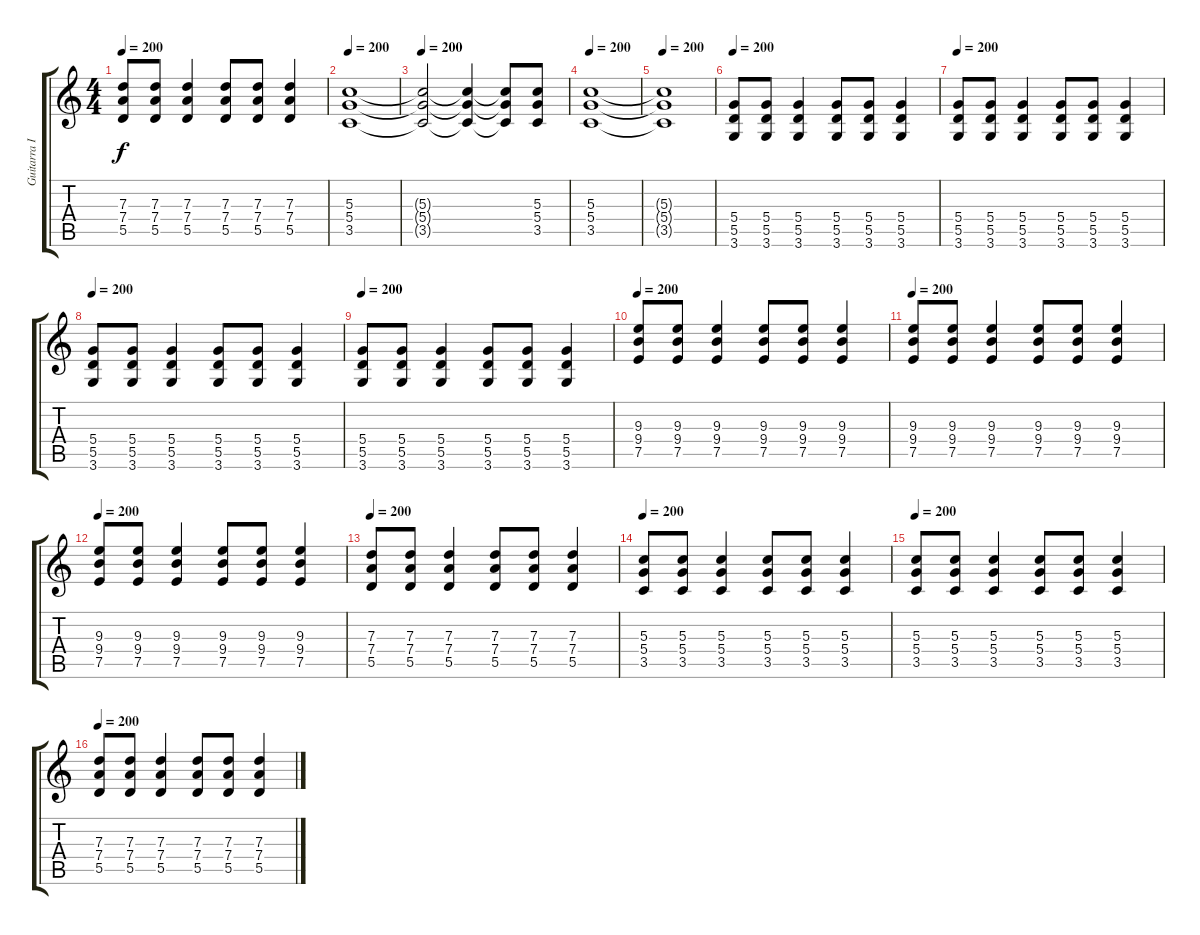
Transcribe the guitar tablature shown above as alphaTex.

\track ("Guitarra I" "Guitarra I") {instrument overdrivenguitar}
\staff {score tabs}
\tuning (E4 B3 G3 D3 A2 E2) {hide}
\ts (4 4)
\tempo 200
\clef g2
\ks c
(7.3{t} 7.4{t} 5.5{t}).8{dy f} (7.3 7.4 5.5).8 (7.3 7.4 5.5).4 (7.3 7.4 5.5).8 (7.3 7.4 5.5).8 (7.3 7.4 5.5).4 |
\tempo 200
(5.3 5.4 3.5).1 |
\tempo 200
(5.3{t} 5.4{t} 3.5{t}).2 (5.3{t} 5.4{t} 3.5{t}).4 (5.3{t} 5.4{t} 3.5{t}).8 (5.3 5.4 3.5).8 |
\tempo 200
(5.3 5.4 3.5).1 |
\tempo 200
(5.3{t} 5.4{t} 3.5{t}).1 |
\tempo 200
(5.4 5.5 3.6).8 (5.4 5.5 3.6).8 (5.4 5.5 3.6).4 (5.4 5.5 3.6).8 (5.4 5.5 3.6).8 (5.4 5.5 3.6).4 |
\tempo 200
(5.4 5.5 3.6).8 (5.4 5.5 3.6).8 (5.4 5.5 3.6).4 (5.4 5.5 3.6).8 (5.4 5.5 3.6).8 (5.4 5.5 3.6).4 |
\tempo 200
(5.4 5.5 3.6).8 (5.4 5.5 3.6).8 (5.4 5.5 3.6).4 (5.4 5.5 3.6).8 (5.4 5.5 3.6).8 (5.4 5.5 3.6).4 |
\tempo 200
(5.4 5.5 3.6).8 (5.4 5.5 3.6).8 (5.4 5.5 3.6).4 (5.4 5.5 3.6).8 (5.4 5.5 3.6).8 (5.4 5.5 3.6).4 |
\tempo 200
(9.3 9.4 7.5).8 (9.3 9.4 7.5).8 (9.3 9.4 7.5).4 (9.3 9.4 7.5).8 (9.3 9.4 7.5).8 (9.3 9.4 7.5).4 |
\tempo 200
(9.3 9.4 7.5).8 (9.3 9.4 7.5).8 (9.3 9.4 7.5).4 (9.3 9.4 7.5).8 (9.3 9.4 7.5).8 (9.3 9.4 7.5).4 |
\tempo 200
(9.3 9.4 7.5).8 (9.3 9.4 7.5).8 (9.3 9.4 7.5).4 (9.3 9.4 7.5).8 (9.3 9.4 7.5).8 (9.3 9.4 7.5).4 |
\tempo 200
(7.3 7.4 5.5).8 (7.3 7.4 5.5).8 (7.3 7.4 5.5).4 (7.3 7.4 5.5).8 (7.3 7.4 5.5).8 (7.3 7.4 5.5).4 |
\tempo 200
(5.3 5.4 3.5).8 (5.3 5.4 3.5).8 (5.3 5.4 3.5).4 (5.3 5.4 3.5).8 (5.3 5.4 3.5).8 (5.3 5.4 3.5).4 |
\tempo 200
(5.3 5.4 3.5).8 (5.3 5.4 3.5).8 (5.3 5.4 3.5).4 (5.3 5.4 3.5).8 (5.3 5.4 3.5).8 (5.3 5.4 3.5).4 |
\tempo 200
(7.3 7.4 5.5).8 (7.3 7.4 5.5).8 (7.3 7.4 5.5).4 (7.3 7.4 5.5).8 (7.3 7.4 5.5).8 (7.3 7.4 5.5).4
